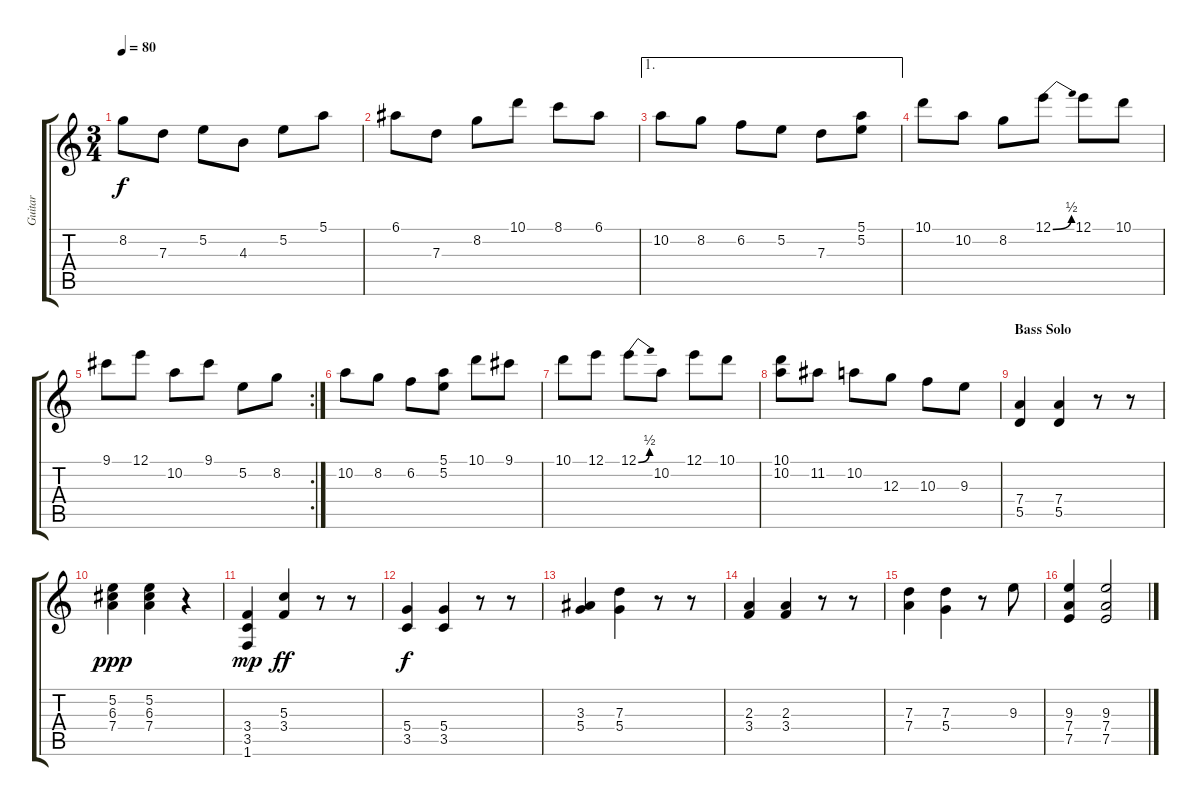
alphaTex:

\track ("Guitar" "Guitar") {instrument overdrivenguitar}
\staff {score tabs}
\tuning (E4 B3 G3 D3 A2 E2) {hide}
\ts (3 4)
\tempo 80
\clef g2
\ks c
8.2.8{dy f} 7.3.8 5.2.8 4.3.8 5.2.8 5.1.8 |
6.1.8 7.3.8 8.2.8 10.1.8 8.1.8 6.1.8 |
\ae 1
10.2.8 8.2.8 6.2.8 5.2.8 7.3.8 (5.1 5.2).8 |
10.1.8 10.2.8 8.2.8 12.1{be (bend 0 0 60 2)}.8 12.1.8 10.1.8 |
\rc 2
9.1.8 12.1.8 10.2.8 9.1.8 5.2.8 8.2.8 |
10.2.8 8.2.8 6.2.8 (5.1 5.2).8 10.1.8 9.1.8 |
10.1.8 12.1.8 12.1{be (bend 0 0 60 2)}.8 10.2.8 12.1.8 10.1.8 |
(10.1 10.2).8 11.2.8 10.2.8 12.3.8 10.3.8 9.3.8 |
\section ("" "Bass Solo")
(7.4 5.5).4 (7.4 5.5).4 r.8 r.8 |
(5.2 6.3 7.4).4{dy ppp} (5.2 6.3 7.4).4 r.4 |
(3.4 3.5 1.6).4{dy mp} (5.3 3.4).4{dy ff} r.8 r.8 |
(5.4 3.5).4{dy f} (5.4 3.5).4 r.8 r.8 |
(3.3 5.4).4 (7.3 5.4).4 r.8 r.8 |
(2.3 3.4).4 (2.3 3.4).4 r.8 r.8 |
(7.3 7.4).4 (7.3 5.4).4 r.8 9.3.8 |
(9.3 7.4 7.5).4 (9.3 7.4 7.5).2
